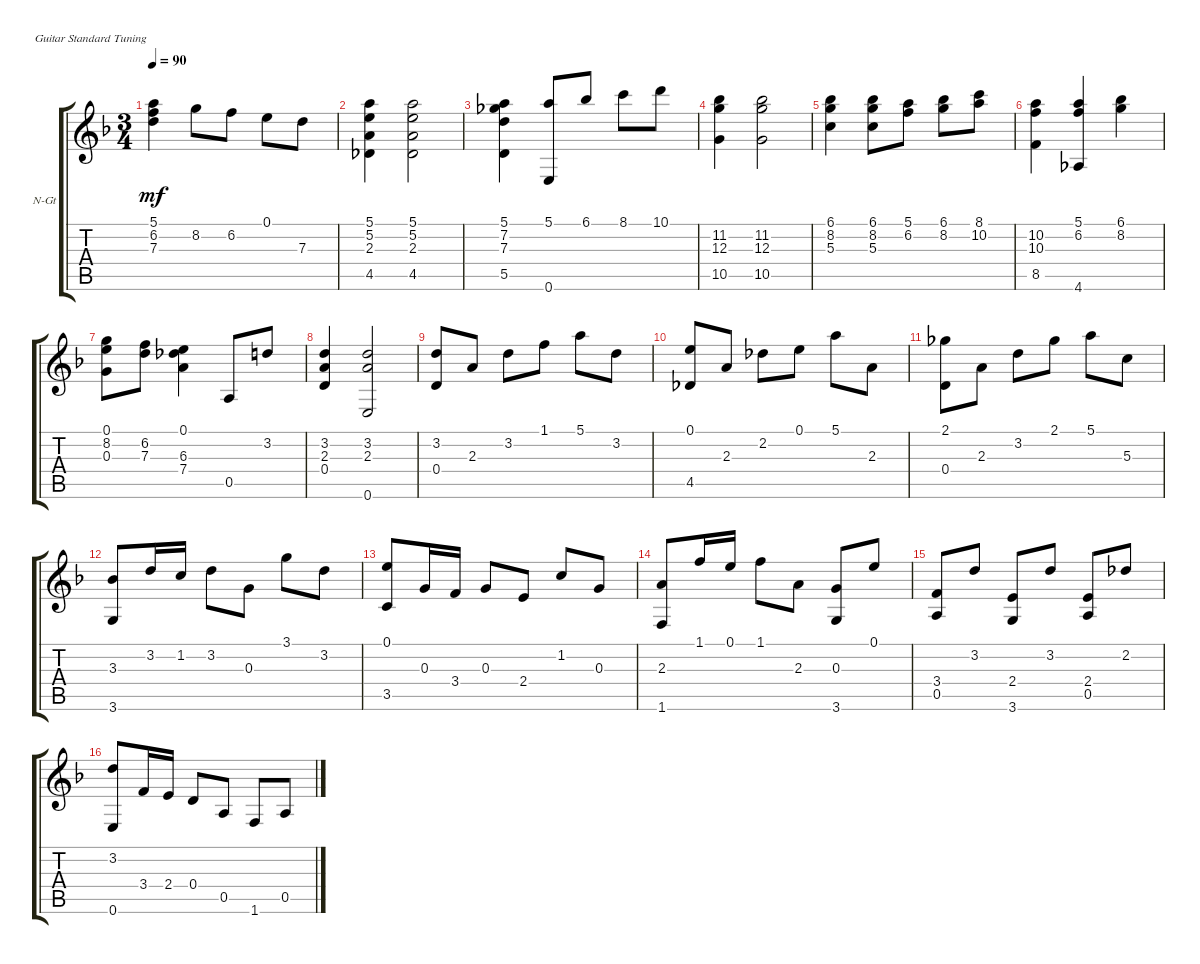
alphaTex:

\defaultSystemsLayout 4
\bracketExtendMode groupsimilarinstruments
\firstSystemTrackNameOrientation horizontal
\otherSystemsTrackNameOrientation horizontal
\track ("Nylon Guitar" "N-Gt") {instrument acousticguitarnylon}
\staff {score tabs}
\tuning (E4 B3 G3 D3 A2 E2)
\ts (3 4)
\tempo 90
\clef g2
\ks dminor
(5.1 6.2 7.3).4{dy mf instrument acousticguitarnylon} 8.2.8 6.2.8 0.1.8 7.3.8 |
(5.1 5.2 2.3 4.5).4 (4.5 2.3 5.2 5.1).2 |
(5.1 7.2 7.3 5.5).4 (0.6 5.1).8 6.1.8 8.1.8 10.1.8 |
(11.2 12.3 10.5).4 (11.2 12.3 10.5).2 |
(6.1 8.2 5.3).4 (5.3 8.2 6.1).8 (5.1 6.2).8 (8.2 6.1).8 (10.2 8.1).8 |
(10.2 10.3 8.5).4 (6.2 5.1 4.6).4 (6.1 8.2).4 |
(8.2 0.1 0.3).8 (7.3 6.2).8 (0.1 6.3 7.4).4 0.5.8 3.2.8 |
(3.2 2.3 0.4).4 (3.2 2.3 0.6).2 |
(0.4 3.2).8 2.3.8 3.2.8 1.1.8 5.1.8 3.2.8 |
(0.1 4.5).8 2.3.8 2.2.8 0.1.8 5.1.8 2.3.8 |
(0.4 2.1).8 2.3.8 3.2.8 2.1.8 5.1.8 5.3.8 |
(3.3 3.6).8 3.2.16 1.2.16 3.2.8 0.3.8 3.1.8 3.2.8 |
(0.1 3.5).8 0.3.16 3.4.16 0.3.8 2.4.8 1.2.8 0.3.8 |
(2.3 1.6).8 1.1.16 0.1.16 1.1.8 2.3.8 (0.3 3.6).8 0.1.8 |
(3.4 0.5).8 3.2.8 (2.4 3.6).8 3.2.8 (2.4 0.5).8 2.2.8 |
(3.2 0.6).8 3.4.16 2.4.16 0.4.8 0.5.8 1.6.8 0.5.8
